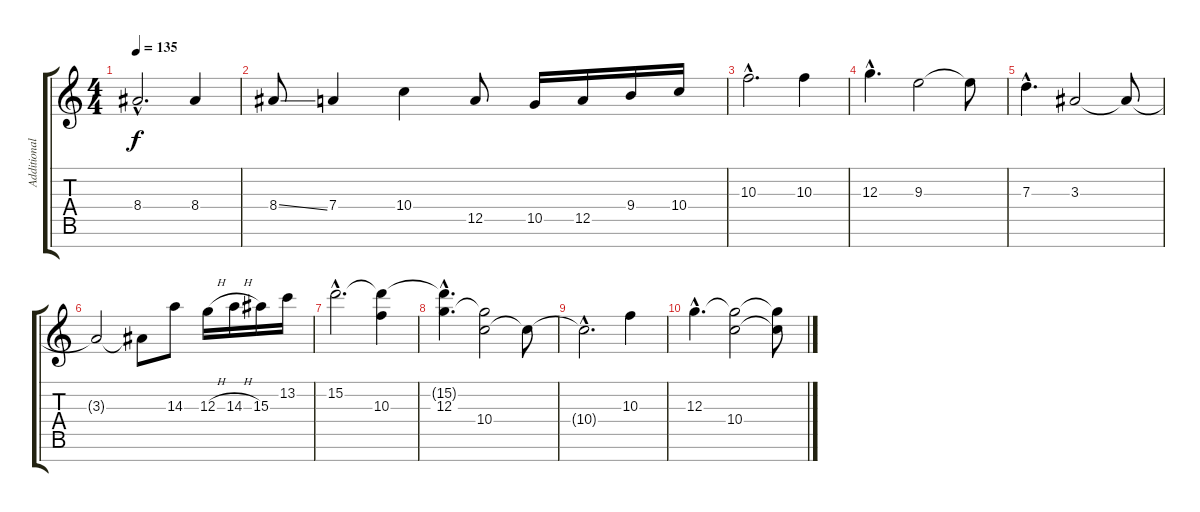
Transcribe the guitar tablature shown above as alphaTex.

\track ("Additional Guitar/Delay" "Additional") {instrument electricguitarclean}
\staff {score tabs}
\tuning (E4 B3 G3 D3 A2 E2 B1) {hide}
\ts (4 4)
\tempo 135
\clef g2
\ks c
8.4{hac}.2{d dy f} 8.4.4 |
8.4{ss}.8 7.4.4 10.4.4 12.5.8 10.5.16 12.5.16 9.4.16 10.4.16 |
10.3{hac}.2{d volume 16 balance 11 instrument distortionguitar} 10.3.4 |
12.3{hac}.4{d} 9.3.2 9.3{t}.8 |
7.3{hac}.4{d instrument distortionguitar} 3.3.2 3.3{t}.8 |
3.3{t}.2 3.3{t}.8 14.3.8 12.3{h}.16 14.3{h}.16 15.3.16 13.2.16 |
15.2{hac}.2{d volume 16 balance 11 instrument distortionguitar} (15.2{t} 10.3).4 |
(15.2{hac t} 12.3{hac}).4{d} (12.3{t} 10.4).2 10.4{t}.8 |
10.4{hac t}.2{d} 10.3.4 |
12.3{hac}.4{d} (12.3{t} 10.4).2 (12.3{t} 10.4{t}).8
